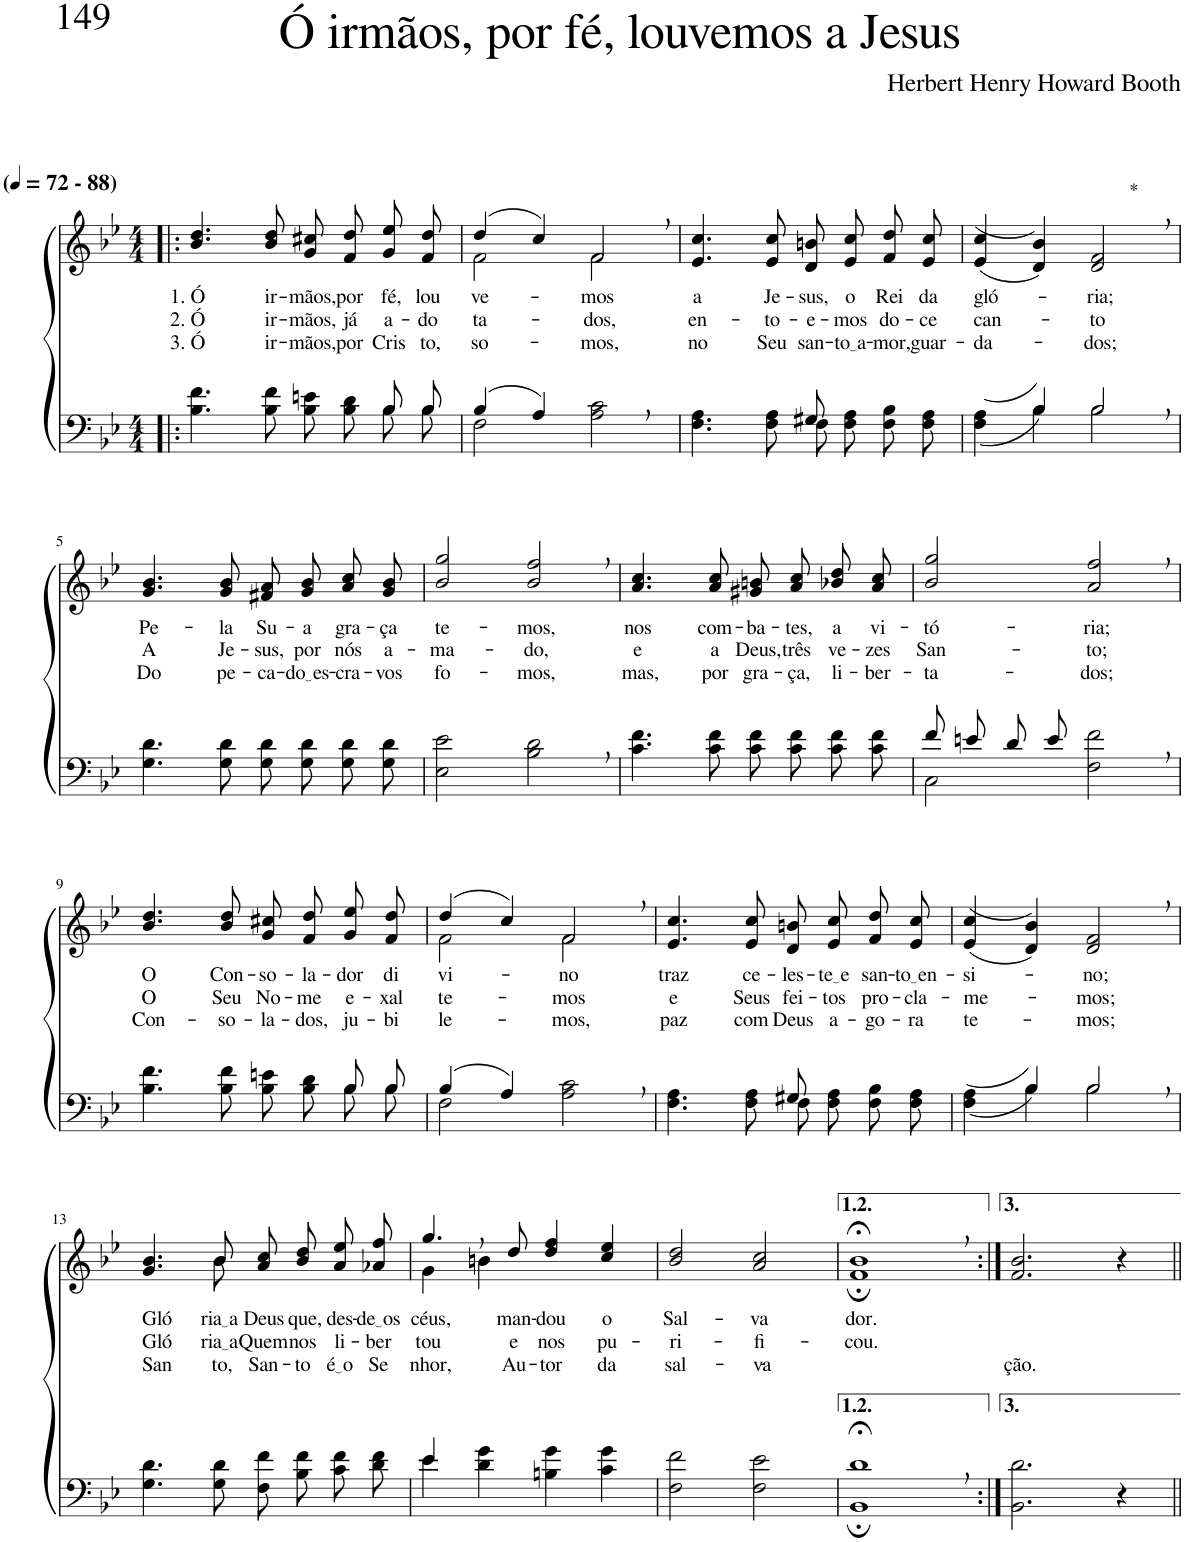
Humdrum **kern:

**kern	**kern	**text	**text	**text
*part2	*part1	*part1	*part1	*part1
*staff2	*staff1	*staff1	*staff1	*staff1
*I"Parte III e IV	*I"Parte I e II	*	*	*
*clefF4	*clefG2	*	*	*
*Trd2c3	*Trd2c3	*	*	*
*k[b-e-]	*k[b-e-]	*	*	*
*M4/4	*M4/4	*	*	*
*MM72	*MM72	*	*	*
=1!|:	=1!|:	=1!|:	=1!|:	=1!|:
*^	*	*	*	*
!	!	!LO:TX:a:B:t=(	!	!	!
!	!	!LO:TX:a:B:t=- 88)	!	!	!
!	!	!	!LO:LY:b	!LO:LY:b	!LO:LY:b
4.B-\ 4.f\	2.ryy	4.b-/ 4.dd/	1. Ó	2. Ó	3. Ó
!	!	!	!LO:LY:b	!LO:LY:b	!LO:LY:b
8B-\ 8f\	.	8b-/ 8dd/	ir-	ir-	ir-
!	!	!	!LO:LY:b	!LO:LY:b	!LO:LY:b
8B-\ 8en\L	.	8g\ 8cc#X\L	-mãos,	-mãos,	-mãos,
!	!	!	!LO:LY:b	!LO:LY:b	!LO:LY:b
8B-\ 8d\J	.	8f\ 8dd\J	por	já	por
!	!	!	!LO:LY:b	!LO:LY:b	!LO:LY:b
8B-\L	8B-/L	8g\ 8ee-\L	fé,	a-	Cris
!	!	!	!LO:LY:b	!LO:LY:b	!LO:LY:b
8B-\J	8B-/J	8f\ 8dd\J	lou-	-do-	to,
=2	=2	=2	=2	=2	=2
*	*	*^	*	*	*
!	!	!	!	!LO:LY:b	!LO:LY:b	!LO:LY:b
(4B-/	2F\	(4dd/	2f\	-ve-	-ta-	so-
4A/)	.	4cc/)	.	.	.	.
!	!	!	!	!LO:LY:b	!LO:LY:b	!LO:LY:b
4ryy	2A\ 2c\	2f,/	2f\	-mos	-dos,	-mos,
4ryy	.	.	.	.	.	.
*	*	*v	*v	*	*	*
=3	=3	=3	=3	=3	=3
!	!	!	!LO:LY:b	!LO:LY:b	!LO:LY:b
2ryy	4.F\ 4.A\	4.e-/ 4.cc/	a	en-	no
!	!	!	!LO:LY:b	!LO:LY:b	!LO:LY:b
.	8F\ 8A\	8e-/ 8cc/	Je-	-to-	Seu
!	!	!	!LO:LY:b	!LO:LY:b	!LO:LY:b
8G#X/	8F\L	8d/ 8bn/L	-sus,	-e-	san-
!	!	!	!LO:LY:b	!LO:LY:b	!LO:LY:b
4.ryy	8F\ 8A\J	8e-/ 8cc/J	o	-mos	to a
!	!	!	!LO:LY:b	!LO:LY:b	!LO:LY:b
.	8F\ 8B-\L	8f/ 8dd/L	Rei	do-	-mor,
!	!	!	!LO:LY:b	!LO:LY:b	!LO:LY:b
.	8F\ 8A\J	8e-/ 8cc/J	da	-ce	guar-
=4	=4	=4	=4	=4	=4
!	!	!	!LO:LY:b	!LO:LY:b	!LO:LY:b
4ryy	(4F\ 4A\	((4e-/ 4cc/	gló-	can-	-da-
(4B-/	4B-\)	4d/ 4b-/))	.	.	.
!	!	!LO:TX:a:t=*	!	!	!
!	!	!	!LO:LY:b	!LO:LY:b	!LO:LY:b
2B-,/	2B-\	2d/, 2f/,	-ria;	to	-dos;
!!LO:LB:g=z
=5	=5	=5	=5	=5	=5
!	!	!	!LO:LY:b	!LO:LY:b	!LO:LY:b
*v	*v	*	*	*	*
4.G\ 4.d\	4.g/ 4.b-/	Pe-	A	Do
!	!	!LO:LY:b	!LO:LY:b	!LO:LY:b
8G\ 8d\	8g/ 8b-/	-la	Je-	pe-
!	!	!LO:LY:b	!LO:LY:b	!LO:LY:b
8G\ 8d\L	8f#X/ 8a/L	Su-	-sus,	-ca-
!	!	!LO:LY:b	!LO:LY:b	!LO:LY:b
8G\ 8d\J	8g/ 8b-/J	-a	por	do es
!	!	!LO:LY:b	!LO:LY:b	!LO:LY:b
8G\ 8d\L	8a/ 8cc/L	gra-	nós	-cra-
!	!	!LO:LY:b	!LO:LY:b	!LO:LY:b
8G\ 8d\J	8g/ 8b-/J	-ça	a-	-vos
=6	=6	=6	=6	=6
!	!	!LO:LY:b	!LO:LY:b	!LO:LY:b
2E-\ 2e-\	2b-/ 2gg/	te-	-ma-	fo-
!	!	!LO:LY:b	!LO:LY:b	!LO:LY:b
2B-\, 2d\,	2b-/, 2ff/,	-mos,	-do,	-mos,
=7	=7	=7	=7	=7
!	!	!LO:LY:b	!LO:LY:b	!LO:LY:b
4.c\ 4.f\	4.a/ 4.cc/	nos	e	mas,
!	!	!LO:LY:b	!LO:LY:b	!LO:LY:b
8c\ 8f\	8a/ 8cc/	com-	a	por
!	!	!LO:LY:b	!LO:LY:b	!LO:LY:b
8c\ 8f\L	8g#X/ 8bn/L	-ba-	Deus,	gra-
!	!	!LO:LY:b	!LO:LY:b	!LO:LY:b
8c\ 8f\J	8a/ 8cc/J	-tes,	três	-ça,
!	!	!LO:LY:b	!LO:LY:b	!LO:LY:b
8c\ 8f\L	8b-X\ 8dd\L	a	ve-	li-
!	!	!LO:LY:b	!LO:LY:b	!LO:LY:b
8c\ 8f\J	8a\ 8cc\J	vi-	-zes	-ber-
=8	=8	=8	=8	=8
*^	*	*	*	*
!	!	!	!LO:LY:b	!LO:LY:b	!LO:LY:b
8f/L	2C\	2b-/ 2gg/	-tó-	San-	-ta-
8en/J	.	.	.	.	.
8d/L	.	.	.	.	.
8e/J	.	.	.	.	.
!	!	!	!LO:LY:b	!LO:LY:b	!LO:LY:b
2ryy	2F\ 2f\	2a/, 2ff/,	-ria;	-to;	-dos;
!!LO:LB:g=z
=9	=9	=9	=9	=9	=9
!	!	!	!LO:LY:b	!LO:LY:b	!LO:LY:b
4.B-\ 4.f\	2.ryy	4.b-/ 4.dd/	O	O	Con-
!	!	!	!LO:LY:b	!LO:LY:b	!LO:LY:b
8B-\ 8f\	.	8b-/ 8dd/	Con-	Seu	-so-
!	!	!	!LO:LY:b	!LO:LY:b	!LO:LY:b
8B-\ 8en\L	.	8g\ 8cc#X\L	-so-	No-	-la-
!	!	!	!LO:LY:b	!LO:LY:b	!LO:LY:b
8B-\ 8d\J	.	8f\ 8dd\J	-la-	-me	-dos,
!	!	!	!LO:LY:b	!LO:LY:b	!LO:LY:b
8B-\L	8B-/L	8g\ 8ee-\L	-dor	e-	ju-
!	!	!	!LO:LY:b	!LO:LY:b	!LO:LY:b
8B-\J	8B-/J	8f\ 8dd\J	di-	-xal-	-bi-
=10	=10	=10	=10	=10	=10
*	*	*^	*	*	*
!	!	!	!	!LO:LY:b	!LO:LY:b	!LO:LY:b
(4B-/	2F\	(4dd/	2f\	-vi-	-te-	-le-
4A/)	.	4cc/)	.	.	.	.
!	!	!	!	!LO:LY:b	!LO:LY:b	!LO:LY:b
2ryy	2A\ 2c\	2f,/	2f\	-no	-mos	-mos,
=11	=11	=11	=11	=11	=11	=11
!	!	!	!	!LO:LY:b	!LO:LY:b	!LO:LY:b
*	*	*v	*v	*	*	*
2ryy	4.F\ 4.A\	4.e-/ 4.cc/	traz	e	paz
!	!	!	!LO:LY:b	!LO:LY:b	!LO:LY:b
.	8F\ 8A\	8e-/ 8cc/	ce-	Seus	com
!	!	!	!LO:LY:b	!LO:LY:b	!LO:LY:b
8G#X/	8F\L	8d/ 8bn/L	-les-	fei-	Deus
!	!	!	!LO:LY:b	!LO:LY:b	!LO:LY:b
4.ryy	8F\ 8A\J	8e-/ 8cc/J	te e	-tos	a-
!	!	!	!LO:LY:b	!LO:LY:b	!LO:LY:b
.	8F\ 8B-\L	8f/ 8dd/L	san-	pro-	-go-
!	!	!	!LO:LY:b	!LO:LY:b	!LO:LY:b
.	8F\ 8A\J	8e-/ 8cc/J	to en	-cla-	-ra
=12	=12	=12	=12	=12	=12
!	!	!	!LO:LY:b	!LO:LY:b	!LO:LY:b
4ryy	4F\ 4A\	((4e-/ 4cc/	-si-	-me-	te-
((4B-/	4B-\	4d/ 4b-/))	.	.	.
!	!	!	!LO:LY:b	!LO:LY:b	!LO:LY:b
2B-,/	2B-\	2d/, 2f/,	-no;	-mos;	-mos;
!!LO:LB:g=z
=13	=13	=13	=13	=13	=13
!	!	!	!LO:LY:b	!LO:LY:b	!LO:LY:b
*v	*v	*^	*	*	*
4.G\ 4.d\	4.g/ 4.b-/	4.ryy	Gló-	Gló-	San-
!	!	!	!LO:LY:b	!LO:LY:b	!LO:LY:b
8G\ 8d\	8b-/	8b-\	ria a	ria a	-to,
!	!	!	!LO:LY:b	!LO:LY:b	!LO:LY:b
8F\ 8f\L	8a\ 8cc\L	2ryy	Deus	Quem	San-
!	!	!	!LO:LY:b	!LO:LY:b	!LO:LY:b
8B-\ 8f\J	8b-\ 8dd\J	.	que,	nos	-to
!	!	!	!LO:LY:b	!LO:LY:b	!LO:LY:b
8c\ 8f\L	8a\ 8ee-\L	.	des-	li-	é o
!	!	!	!LO:LY:b	!LO:LY:b	!LO:LY:b
8d\ 8f\J	8a-X\ 8ff\J	.	de os	-ber-	Se-
=14	=14	=14	=14	=14	=14
*^	*	*	*	*	*
!	!	!	!	!LO:LY:b	!LO:LY:b	!LO:LY:b
4e-/	4e-\	4.gg,/	4g\	céus,	-tou	-nhor,
2.ryy	4d\ 4g\	.	4bn\	.	.	.
!	!	!	!	!LO:LY:b	!LO:LY:b	!LO:LY:b
.	.	8dd/	.	man-	e	Au-
!	!	!	!	!LO:LY:b	!LO:LY:b	!LO:LY:b
.	4Bn\ 4g\	4dd/ 4ff/	2ryy	-dou	nos	-tor
!	!	!	!	!LO:LY:b	!LO:LY:b	!LO:LY:b
.	4c\ 4g\	4cc/ 4ee-/	.	o	pu-	da
*	*	*v	*v	*	*	*
=15	=15	=15	=15	=15	=15
!	!	!	!LO:LY:b	!LO:LY:b	!LO:LY:b
*v	*v	*	*	*	*
2F\ 2f\	2b-/ 2dd/	Sal-	-ri-	sal-
!	!	!LO:LY:b	!LO:LY:b	!LO:LY:b
2F\ 2e-\	2a/ 2cc/	-va	-fi-	-va-
=16	=16	=16	=16	=16
*^	*	*	*	*
!	!	!	!LO:LY:b	!LO:LY:b	!
*	*	*^	*	*	*
1d;<,	1BB-;	1b-;<,	1f;	dor.	-cou.	.
=17:|!	=17:|!	=17:|!	=17:|!	=17:|!	=17:|!	=17:|!
!	!	!	!	!	!	!LO:LY:b
*v	*v	*	*	*	*	*
*	*v	*v	*	*	*
2.BB-\ 2.d\	2.f/ 2.b-/	.	.	-ção.
4r	4r	.	.	.
=||	=||	=||	=||	=||
*-	*-	*-	*-	*-
